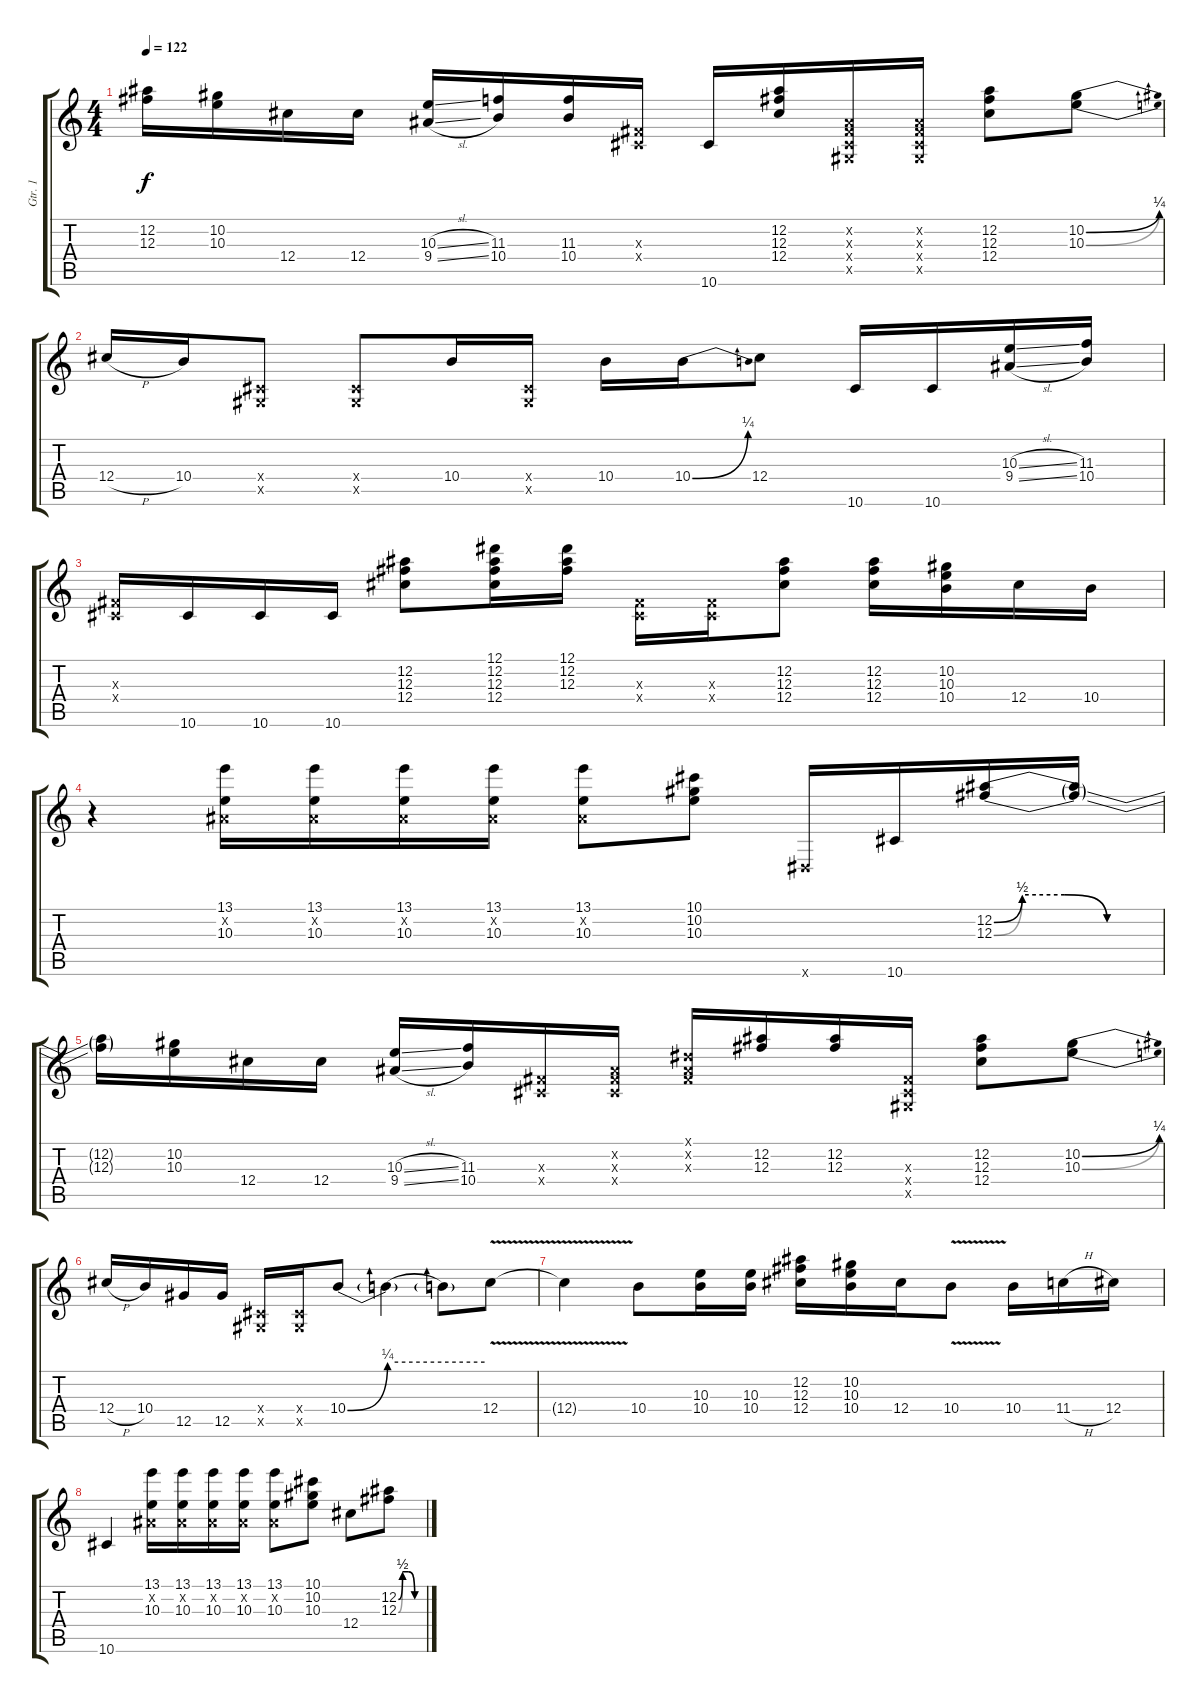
\track ("Gtr. 1" "Gtr. 1") {instrument electricguitarclean}
\staff {score tabs}
\tuning (Eb4 Bb3 Gb3 Db3 Ab2 Eb2) {hide}
\ts (4 4)
\tempo 122
\clef g2
\ks c
(12.2{t} 12.3{t}).16{dy f} (10.2 10.3).16 12.4.16 12.4.16 (10.3{sl} 9.4{sl}).16 (11.3 10.4).16 (11.3 10.4).16 (0.3{x} 0.4{x}).16 10.6.16 (12.2 12.3 12.4).16 (0.2{x} 0.3{x} 0.4{x} 0.5{x}).16 (0.2{x} 0.3{x} 0.4{x} 0.5{x}).16 (12.2 12.3 12.4).8 (10.2{be (bend 0 0 60 1)} 10.3{be (bend 0 0 60 1)}).8 |
12.4{h}.16 10.4.16 (0.4{x} 0.5{x}).8 (0.4{x} 0.5{x}).8 10.4.16 (0.4{x} 0.5{x}).16 10.4.16 10.4{be (bend 0 0 60 1)}.16 12.4.8 10.6.16 10.6.16 (10.3{sl} 9.4{sl}).16 (11.3 10.4).16 |
(0.3{x} 0.4{x}).16 10.6.16 10.6.16 10.6.16 (12.2 12.3 12.4).8 (12.1 12.2 12.3 12.4).16 (12.1 12.2 12.3).16 (0.3{x} 0.4{x}).16 (0.3{x} 0.4{x}).16 (12.2 12.3 12.4).8 (12.2 12.3 12.4).16 (10.2 10.3 10.4).16 12.4.16 10.4.16 |
r.4 (13.1 0.2{x} 10.3).16 (13.1 0.2{x} 10.3).16 (13.1 0.2{x} 10.3).16 (13.1 0.2{x} 10.3).16 (13.1 0.2{x} 10.3).8 (10.1 10.2 10.3).8 0.6{x}.16 10.6.16 (12.2{be (custom 0 0 10 2 25 2 40 0 60 0)} 12.3{be (custom 0 0 10 2 25 2 40 0 60 0)}).16 (12.2{t} 12.3{t}).16 |
(12.2{t} 12.3{t}).16 (10.2 10.3).16 12.4.16 12.4.16 (10.3{sl} 9.4{sl}).16 (11.3 10.4).16 (0.3{x} 0.4{x}).16 (0.2{x} 0.3{x} 0.4{x}).16 (0.1{x} 0.2{x} 0.3{x}).16 (12.2 12.3).16 (12.2 12.3).16 (0.3{x} 0.4{x} 0.5{x}).16 (12.2 12.3 12.4).8 (10.2{be (bend 0 0 60 1)} 10.3{be (bend 0 0 60 1)}).8 |
12.4{h}.16 10.4.16 12.5.16 12.5.16 (0.4{x} 0.5{x}).16 (0.4{x} 0.5{x}).16 10.4{be (bend 0 0 60 1)}.8 10.4{be (hold 0 1 60 1) t}.4 10.4{t}.8 12.4{v}.8 |
12.4{v t}.4 10.4.8 (10.3 10.4).16 (10.3 10.4).16 (12.2 12.3 12.4).16 (10.2 10.3 10.4).16 12.4.16 10.4{v}.8 10.4.16 11.4{h}.16 12.4.16 |
10.6.4 (13.1 0.2{x} 10.3).16 (13.1 0.2{x} 10.3).16 (13.1 0.2{x} 10.3).16 (13.1 0.2{x} 10.3).16 (13.1 0.2{x} 10.3).8 (10.1 10.2 10.3).8 12.4.8 (12.2{be (custom 0 0 10 2 25 2 40 0 60 0)} 12.3{be (custom 0 0 10 2 25 2 40 0 60 0)}).8
